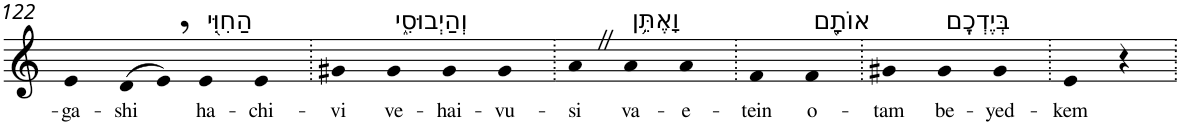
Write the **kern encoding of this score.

**kern	**text
*part1	*part1
*staff1	*staff1
*I"Piano	*
*I'Pno	*
!!LO:PB:g=z
*clefG2	*
*k[]	*
=122	=122
!	!LO:LY:b
4e	-ga-
!	!LO:LY:b
(>8d	-shi
8e,)	.
!LO:TX:a:t=הַחִוִּ֖י	!
!	!LO:LY:b
4e	ha-
!	!LO:LY:b
4e	-chi-
=123.	=123.
!	!LO:LY:b
4g#X	-vi
!LO:TX:a:t=וְהַיְבוּסִ֑י	!
!	!LO:LY:b
4g#	ve-
!	!LO:LY:b
4g#	-hai-
!	!LO:LY:b
4g#	-vu-
=124.	=124.
!	!LO:LY:b
4aZ	-si
!LO:TX:a:t=וָאֶתֵּ֥ן	!
!	!LO:LY:b
4a	va-
!	!LO:LY:b
4a	-e-
=125.	=125.
!	!LO:LY:b
4f	-tein
!LO:TX:a:t=אוֹתָ֖ם	!
!	!LO:LY:b
4f	o-
=126.	=126.
!	!LO:LY:b
4g#X	-tam
!LO:TX:a:t=בְּיֶדְכֶֽם	!
!	!LO:LY:b
4g#	be-
!	!LO:LY:b
4g#	-yed-
=127.	=127.
!	!LO:LY:b
4e	-kem
4r	.
=.	=.
*-	*-
